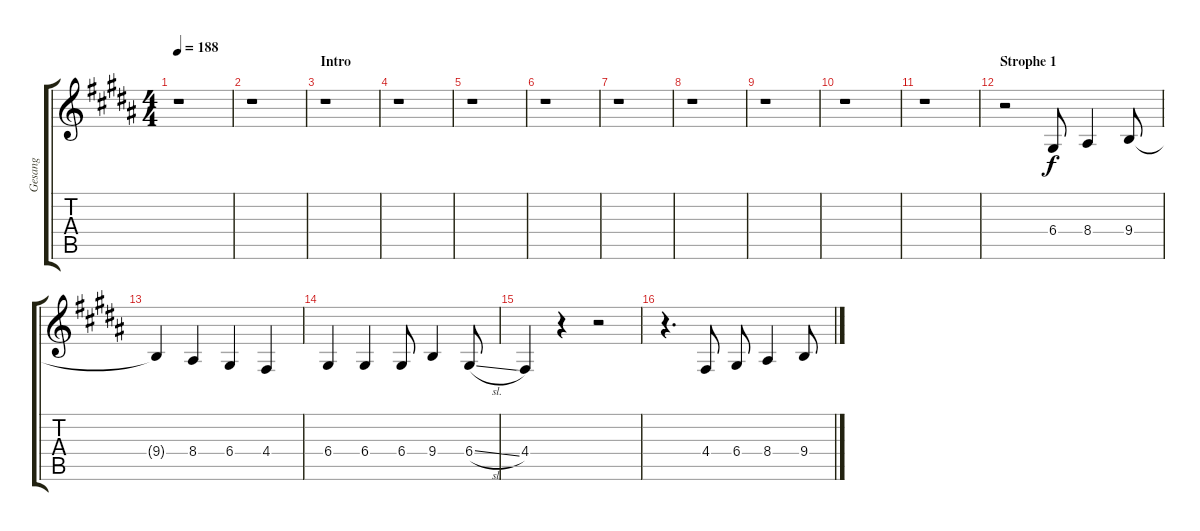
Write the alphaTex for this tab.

\track ("Gesang" "Gesang") {instrument tenorsax}
\staff {score tabs}
\tuning (E4 B3 G3 D3 A2 E2) {hide}
\ts (4 4)
\tempo 188
\clef g2
\ks b
r.1{dy f instrument tenorsax} |
r.1 |
\section ("" "Intro")
r.1 |
r.1 |
r.1 |
r.1 |
r.1 |
r.1 |
r.1 |
r.1 |
r.1 |
\section ("" "Strophe 1")
r.2 6.4.8 8.4.4 9.4.8 |
9.4{t}.4 8.4.4 6.4.4 4.4.4 |
6.4.4 6.4.4 6.4.8 9.4.4 6.4{sl}.8 |
4.4.4 r.4 r.2 |
r.4{d} 4.4.8 6.4.8 8.4.4 9.4.8
